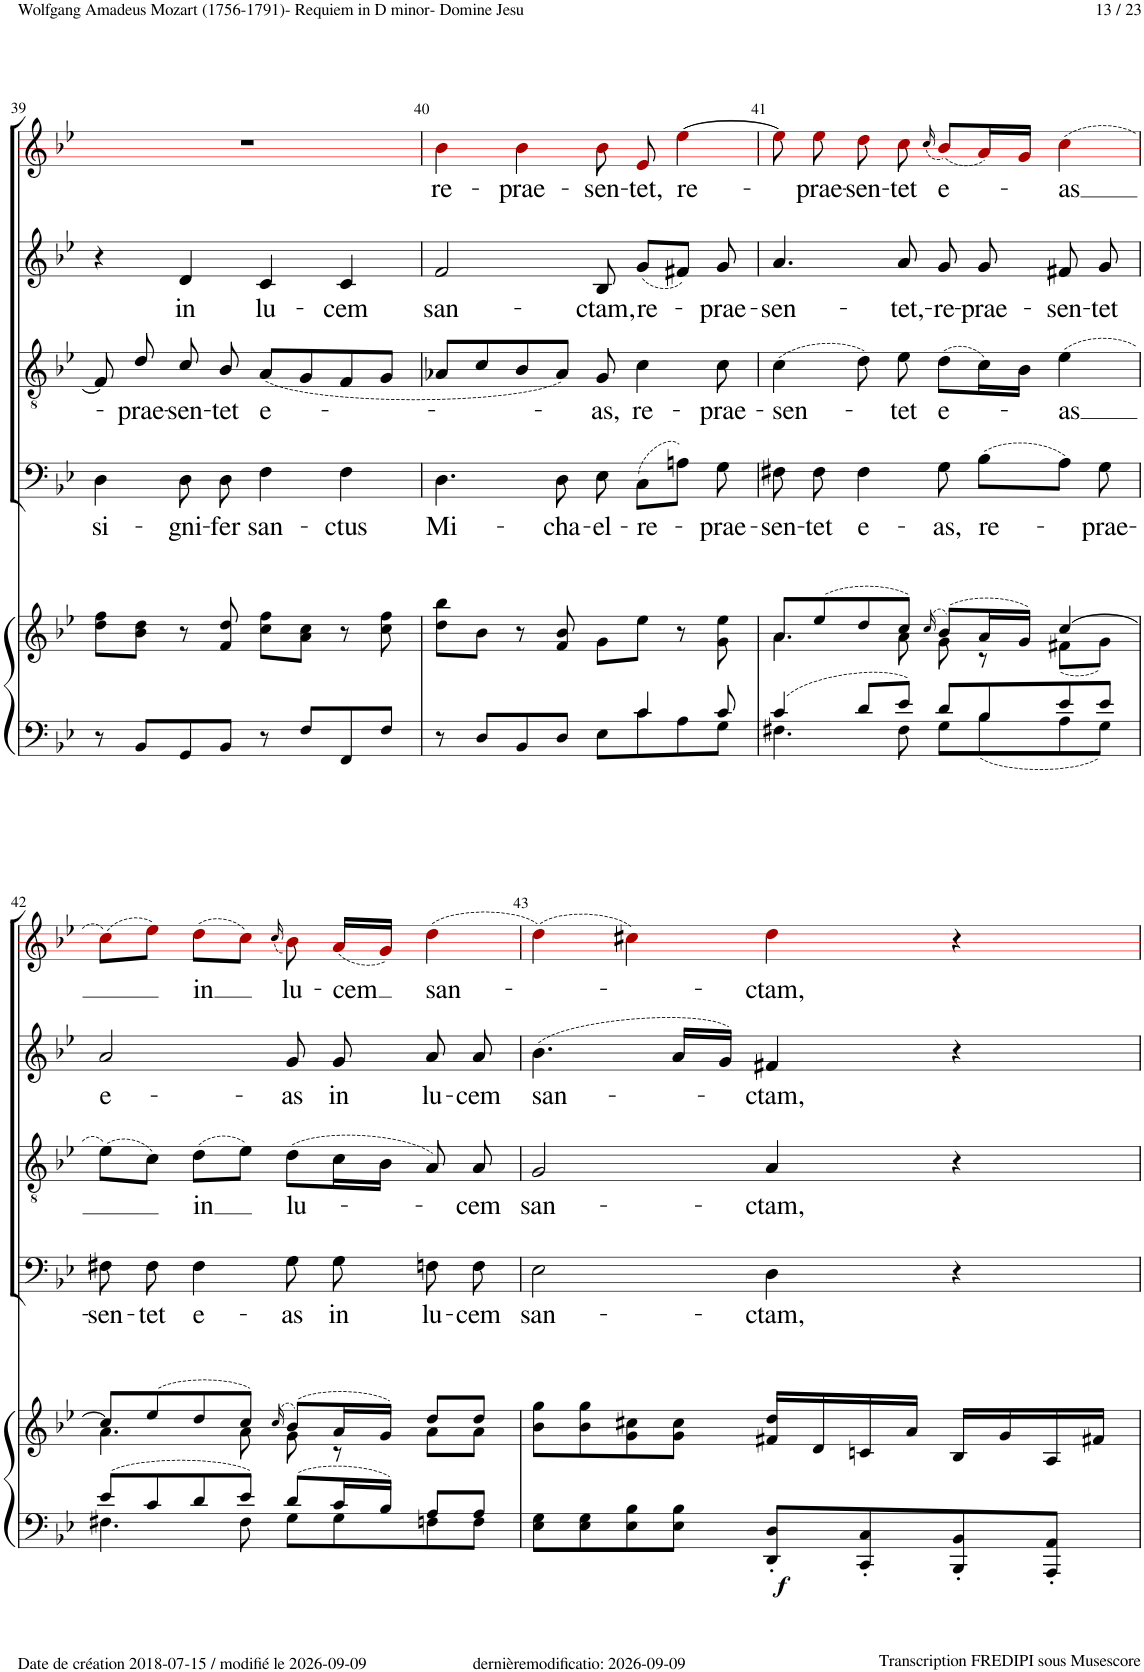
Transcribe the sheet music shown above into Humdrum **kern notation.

**kern	**text	**kern	**text	**kern	**text	**kern	**text	**kern	**kern	**dynam	**kern	**text	**kern	**text	**kern	**text	**kern	**text
*part9	*part9	*part8	*part8	*part7	*part7	*part6	*part6	*part5	*part5	*part5	*part4	*part4	*part3	*part3	*part2	*part2	*part1	*part1
*staff10	*staff10	*staff9	*staff9	*staff8	*staff8	*staff7	*staff7	*staff6	*staff5	*staff5/6	*staff4	*staff4	*staff3	*staff3	*staff2	*staff2	*staff1	*staff1
*I"Baryton	*	*I"Ténor	*	*I"Mezzo-soprano	*	*I"Soprano	*	*I"Piano	*	*	*I"Bass	*	*I"Tenor	*	*I"Alto	*	*I"Soprano	*
*I'Bar.	*	*I'T.	*	*I'Mzs.	*	*I'S.	*	*I'Pno	*	*	*	*	*	*	*	*	*	*
!!LO:PB:g=z
*clefF4	*	*clefGv2	*	*clefG2	*	*clefG2	*	*clefF4	*clefG2	*	*clefF4	*	*clefGv2	*	*clefG2	*	*clefG2	*
*	*	*	*	*	*	*	*	*	*	*	*	*	*	*	*	*	*ITrd1c2	*
*k[b-e-]	*	*k[b-e-]	*	*k[b-e-]	*	*k[b-e-]	*	*k[b-e-]	*k[b-e-]	*	*k[b-e-]	*	*k[b-e-]	*	*k[b-e-]	*	*k[b-e-]	*
*M4/4	*	*M4/4	*	*M4/4	*	*M4/4	*	*M4/4	*M4/4	*	*M4/4	*	*M4/4	*	*M4/4	*	*M4/4	*
*met(c)	*	*met(c)	*	*met(c)	*	*met(c)	*	*met(c)	*met(c)	*	*met(c)	*	*met(c)	*	*met(c)	*	*met(c)	*
=39	=39	=39	=39	=39	=39	=39	=39	=39	=39	=39	=39	=39	=39	=39	=39	=39	=39	=39
!	!	!	!	!	!	!	!	!	!	!	!	!LO:LY:b	!	!	!	!	!	!
4D!	si-	8F!]	.	4r	.	1r	.	8r	8dd\ 8ff\L	.	4D\	si-	8F/	.	4r	.	1r	.
!	!	!	!	!	!	!	!	!	!	!	!	!	!	!LO:LY:b	!	!	!	!
.	.	8d!	-prae-	.	.	.	.	8BB-/L	8b-\ 8dd\J	.	.	.	8d/	-prae-	.	.	.	.
!	!	!	!	!	!	!	!	!	!	!	!	!LO:LY:b	!	!LO:LY:b	!	!LO:LY:b	!	!
8D!	-gni-	8c!	-sen-	4d!	in	.	.	8GG/	8r	.	8D\	-gni-	8c/	-sen-	4d/	in	.	.
!	!	!	!	!	!	!	!	!	!	!	!	!LO:LY:b	!	!LO:LY:b	!	!	!	!
8D!	-fer	8B-!	-tet	.	.	.	.	8BB-/J	8f/ 8dd/	.	8D\	-fer	8B-/	-tet	.	.	.	.
!	!	!	!	!	!	!	!	!	!	!	!	!LO:LY:b	!	!LO:LY:b	!	!LO:LY:b	!	!
4F!	san-	(8A!L	e-	4c!	lu-	.	.	8r	8cc\ 8ff\L	.	4F\	san-	(8A/L	e-	4c/	lu-	.	.
.	.	8G!	.	.	.	.	.	8F/L	8a\ 8cc\J	.	.	.	8G/	.	.	.	.	.
!	!	!	!	!	!	!	!	!	!	!	!	!LO:LY:b	!	!	!	!LO:LY:b	!	!
4F!	-ctus	8F!	.	4c!	-cem	.	.	8FF/	8r	.	4F\	-ctus	8F/	.	4c/	-cem	.	.
.	.	8G!J	.	.	.	.	.	8F/J	8cc\ 8ff\	.	.	.	8G/J	.	.	.	.	.
=40	=40	=40	=40	=40	=40	=40	=40	=40	=40	=40	=40	=40	=40	=40	=40	=40	=40	=40
*	*	*	*	*	*	*	*	*^	*	*	*	*	*	*	*	*	*	*
!	!	!	!	!	!	!	!	!	!	!	!	!	!LO:LY:b	!	!	!	!LO:LY:b	!	!LO:LY:b
4.D!	Mi-	8A-X!L	.	2f!	san-	4b-!	re-	8r	8ryy	8dd\ 8bb-\L	.	4.D\	Mi-	8A-X/L	.	2f/	san-	4b-i\	re-
.	.	8c!	.	.	.	.	.	8ryy	8D/L	8b-\J	.	.	.	8c/	.	.	.	.	.
!	!	!	!	!	!	!	!	!	!	!	!	!	!	!	!	!	!	!	!LO:LY:b
.	.	8B-!	.	.	.	4b-!	-prae-	8ryy	8BB-/	8r	.	.	.	8B-/	.	.	.	4b-i\	-prae-
!	!	!	!	!	!	!	!	!	!	!	!	!	!LO:LY:b	!	!	!	!	!	!
8D!	-cha-	8A-!J)	.	.	.	.	.	8ryy	8D/J	8f/ 8b-/	.	8D\	-cha-	8A-/J)	.	.	.	.	.
!	!	!	!	!	!	!	!	!	!	!	!	!	!LO:LY:b	!	!LO:LY:b	!	!LO:LY:b	!	!LO:LY:b
8E-!	-el-	8G!	-as,	8B-!	-ctam,	8b-!	-sen-	8ryy	8E-\L	8g\L	.	8E-\	-el-	8G/	-as,	8B-/	-ctam,	8b-i\	-sen-
!	!	!	!	!	!	!	!	!	!	!	!	!	!LO:LY:b	!	!LO:LY:b	!	!LO:LY:b	!	!LO:LY:b
(8C!L	-re-	4c!	re-	(8g!L	re-	8e-!	-tet,	4c/	8c\	8ee-\J	.	(8C\L	-re-	4c\	re-	(8g/L	re-	8e-i/	-tet,
!	!	!	!	!	!	!	!	!	!	!	!	!	!	!	!	!	!	!	!LO:LY:b
8A!J)	.	.	.	8f#X!J)	.	[4ee-!	re-	.	8A\	8r	.	8An\J)	.	.	.	8f#X/J)	.	4ee-i\	re-
!	!	!	!	!	!	!	!	!	!	!	!	!	!LO:LY:b	!	!LO:LY:b	!	!LO:LY:b	!	!
8G!	-prae-	8c!	-prae-	8g!	-prae-	.	.	8c/	8G\J	8g\ 8ee-\	.	8G\	-prae-	8c\	-prae-	8g/	-prae-	.	.
=41	=41	=41	=41	=41	=41	=41	=41	=41	=41	=41	=41	=41	=41	=41	=41	=41	=41	=41	=41
!	!	!	!	!	!	!	!	!	!	!LO:N:head=solid	!	!	!LO:LY:b	!	!LO:LY:b	!	!LO:LY:b	!	!
*	*	*	*	*	*	*	*	*	*	*^	*	*	*	*	*	*	*	*	*
8F#X!	-sen-	(4c!	-sen-	4.a!	-sen-	8ee-!]	.	4c/	4.F#X\	8a/L	4.a\	.	8F#X\	-sen-	(4c\	-sen-	4.a/	-sen-	8ee-i\	.
!	!	!	!	!	!	!	!	!	!	!	!	!	!	!LO:LY:b	!	!	!	!	!	!LO:LY:b
8F#!	-tet	.	.	.	.	8ee-!	-prae-	.	.	(8ee-/	.	.	8F#\	-tet	.	.	.	.	8ee-i\	-prae-
!	!	!	!	!	!	!	!	!	!	!	!	!	!	!LO:LY:b	!	!	!	!	!	!LO:LY:b
4F#!	e-	8d!)	.	.	.	8dd!	-sen-	8d/L	.	8dd/	.	.	4F#\	e-	8d\)	.	.	.	8ddi\	-sen-
!	!	!	!	!	!	!	!	!	!	!	!	!	!	!	!	!LO:LY:b	!	!LO:LY:b	!	!LO:LY:b
.	.	8e-!	-tet	8a!	-tet,-	8cc!	-tet	8e-/J	8F#\	8cc/J)	8a\	.	.	.	8e-\	-tet	8a/	-tet,-	8cci\	-tet
.	.	.	.	.	.	(16qcc	.	.	.	(16qcc/	.	.	.	.	.	.	.	.	(16qcc/	.
!	!	!	!	!	!	!	!	!	!	!	!	!	!	!LO:LY:b	!	!LO:LY:b	!	!LO:LY:b	!	!LO:LY:b
8G!	-as,	(8d!L	e-	8g!	-re-	(8b-!L)	e-	8d/L	8G\L	(8b-/L)	8g\	.	8G\	-as,	(8d\L	e-	8g/	-re-	(8b-i/L)	e-
!	!	!	!	!	!	!	!	!	!	!	!	!	!	!LO:LY:b	!	!	!	!LO:LY:b	!	!
(8B-!	re-	16c!L)	.	8g!	-prae-	16a!L)	.	8B-/	8B-\	16a/L	8r	.	(8B-\L	re-	16c\L)	.	8g/	-prae-	16ai/L)	.
.	.	16B-!JJ	.	.	.	16g!JJ	.	.	.	16g/JJ)	.	.	.	.	16B-\JJ	.	.	.	16gi/JJ	.
!	!	!	!	!	!	!	!	!	!	!	!	!	!	!	!	!LO:LY:b	!	!LO:LY:b	!	!LO:LY:b
8A!)	.	(4e-!	-as	8f#X!	-sen-	(4cc!	-as	8e-/	8A\	[4cc/	(8f#X\L	.	8A\J)	.	(4e-\	-as	8f#X/	-sen-	(4cci\	-as
!	!	!	!	!	!	!	!	!	!	!	!	!	!	!LO:LY:b	!	!	!	!LO:LY:b	!	!
8G!	-prae-	.	.	8g!	-tet	.	.	8e-/J	8G\J	.	8g\J)	.	8G\	-prae-	.	.	8g/	-tet	.	.
!!LO:LB:g=z
=42	=42	=42	=42	=42	=42	=42	=42	=42	=42	=42	=42	=42	=42	=42	=42	=42	=42	=42	=42	=42
!	!	!	!	!	!	!	!	!	!	!	!	!	!	!LO:LY:b	!	!	!	!LO:LY:b	!	!
8F#X!	-sen-	(8e-!L)	.	2a!	e-	(8cc!L)	.	8e-/L	4.F#X\	8cc/L]	4.a\	.	8F#X\	-sen-	(8e-\L)	.	2a/	e-	(8cci\L)	.
!	!	!	!	!	!	!	!	!	!	!	!	!	!	!LO:LY:b	!	!	!	!	!	!
8F#!	-tet	8c!J)	.	.	.	8ee-!J)	.	8c/	.	(8ee-/	.	.	8F#\	-tet	8c\J)	.	.	.	8ee-i\J)	.
!	!	!	!	!	!	!	!	!	!	!	!	!	!	!LO:LY:b	!	!LO:LY:b	!	!	!	!LO:LY:b
4F#!	e-	(8d!	in	.	.	(8dd!	in	8d/	.	8dd/	.	.	4F#\	e-	(8d\L	in	.	.	(8ddi\L	in
.	.	8e-!)	.	.	.	8cc!)	.	8e-/J	8F#\	8cc/J)	8a\	.	.	.	8e-\J)	.	.	.	8cci\J)	.
.	.	.	.	.	.	(16qcc	.	.	.	(16qcc/	.	.	.	.	.	.	.	.	(16qcc/	.
!	!	!	!	!	!	!	!	!	!	!	!	!	!	!LO:LY:b	!	!LO:LY:b	!	!LO:LY:b	!	!LO:LY:b
8G!	-as	(8d!L	lu-	8g!	-as	8b-!)	lu-	8d/L	8G\L	(8b-/L)	8g\	.	8G\	-as	(8d\L	lu-	8g/	-as	8b-i\)	lu-
!	!	!	!	!	!	!	!	!	!	!	!	!	!	!LO:LY:b	!	!	!	!LO:LY:b	!	!LO:LY:b
8G!	in	16c!L	.	8g!	in	(16a!LL	-cem	16c/L	8G\	16a/L	8r	.	8G\	in	16c\L	.	8g/	in	(16ai/LL	-cem
.	.	16B-!JJ	.	.	.	16g!JJ)	.	16B-/JJ	.	16g/JJ)	.	.	.	.	16B-\JJ	.	.	.	16gi/JJ)	.
!	!	!	!	!	!	!	!	!	!	!	!	!	!	!LO:LY:b	!	!	!	!LO:LY:b	!	!LO:LY:b
8Fn!	lu-	8A!)	.	8a!	lu-	(4dd!	san-	8A/L	8Fn\	8dd/L	8a\L	.	8Fn\	lu-	8A/)	.	8a/	lu-	(4ddi\	san-
!	!	!	!	!	!	!	!	!	!	!	!	!	!	!LO:LY:b	!	!LO:LY:b	!	!LO:LY:b	!	!
8F!	-cem	8A!	-cem	8a!	-cem	.	.	8A/J	8F\J	8dd/J	8a\J	.	8F\	-cem	8A/	-cem	8a/	-cem	.	.
=43	=43	=43	=43	=43	=43	=43	=43	=43	=43	=43	=43	=43	=43	=43	=43	=43	=43	=43	=43	=43
!	!	!	!	!	!	!	!	!	!	!	!	!	!	!LO:LY:b	!	!LO:LY:b	!	!LO:LY:b	!	!
*	*	*	*	*	*	*	*	*v	*v	*	*	*	*	*	*	*	*	*	*	*
*	*	*	*	*	*	*	*	*	*v	*v	*	*	*	*	*	*	*	*	*
2E-!	san-	2G!	san-	(4.b-!	san-	(4dd!)	.	8E-\ 8G\L	8b-\ 8gg\L	.	2E-\	san-	2G/	san-	(4.b-\	san-	(4ddi\)	.
.	.	.	.	.	.	.	.	8E-\ 8G\	8b-\ 8gg\	.	.	.	.	.	.	.	.	.
.	.	.	.	.	.	4cc#X!)	.	8E-\ 8B-\	8g\ 8cc#X\	.	.	.	.	.	.	.	4cc#Xi\)	.
.	.	.	.	16a!LL	.	.	.	8E-\ 8B-\J	8g\ 8cc#\J	.	.	.	.	.	16a/LL	.	.	.
.	.	.	.	16g!JJ)	.	.	.	.	.	.	.	.	.	.	16g/JJ)	.	.	.
!	!	!	!	!	!	!	!	!	!	!LO:DY:b=2	!	!LO:LY:b	!	!LO:LY:b	!	!LO:LY:b	!	!LO:LY:b
4D!	-ctam,	4A!	-ctam,	4f#X!	-ctam,	4dd!	-ctam,	8DD/' 8D/'L	16f#X/ 16dd/LL	f	4D\	-ctam,	4A/	-ctam,	4f#X/	-ctam,	4ddi\	-ctam,
.	.	.	.	.	.	.	.	.	16d/	.	.	.	.	.	.	.	.	.
.	.	.	.	.	.	.	.	8CC/' 8C/'	16cn/	.	.	.	.	.	.	.	.	.
.	.	.	.	.	.	.	.	.	16a/JJ	.	.	.	.	.	.	.	.	.
4r	.	4r	.	4r	.	4r	.	8BBB-/' 8BB-/'	16B-/LL	.	4r	.	4r	.	4r	.	4r	.
.	.	.	.	.	.	.	.	.	16g/	.	.	.	.	.	.	.	.	.
.	.	.	.	.	.	.	.	8AAA/' 8AA/'J	16A/	.	.	.	.	.	.	.	.	.
.	.	.	.	.	.	.	.	.	16f#X/JJ	.	.	.	.	.	.	.	.	.
=	=	=	=	=	=	=	=	=	=	=	=	=	=	=	=	=	=	=
*-	*-	*-	*-	*-	*-	*-	*-	*-	*-	*-	*-	*-	*-	*-	*-	*-	*-	*-
